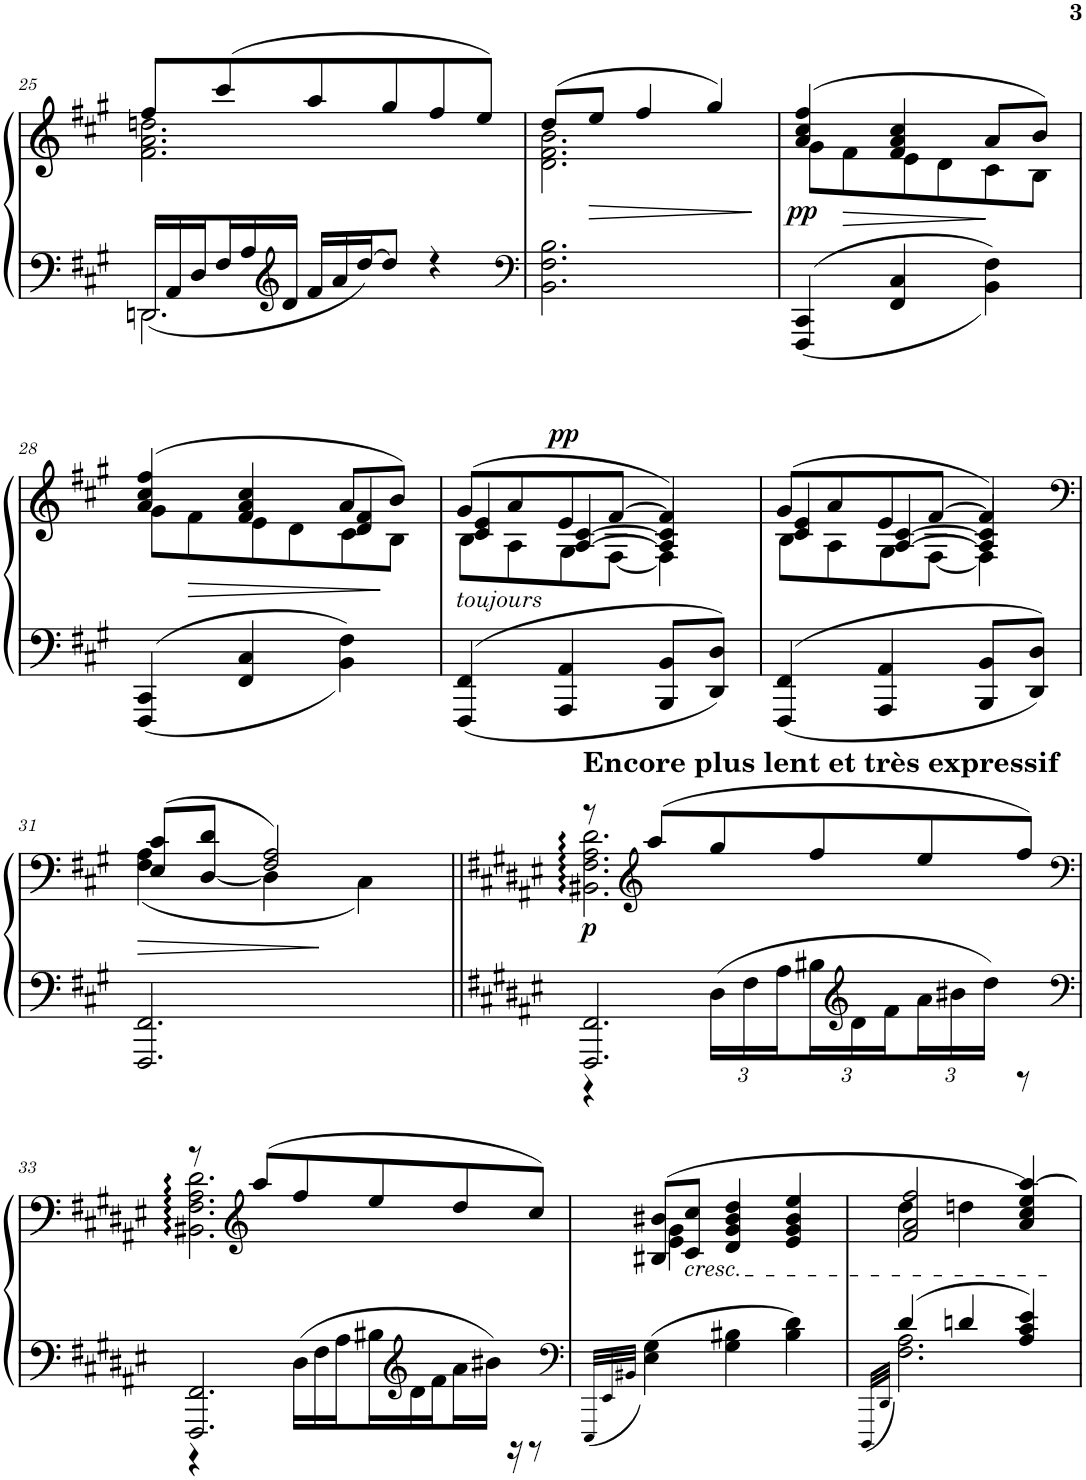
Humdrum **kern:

**kern	**kern	**dynam
*part1	*part1	*part1
*staff2	*staff1	*staff1/2
*I"Piano	*	*
*I'Pno.	*	*
!!LO:PB:g=z
*clefF4	*clefG2	*
*k[f#c#g#]	*k[f#c#g#]	*
*M3/4	*M3/4	*
*Xbrackettup	*	*
=25	=25	=25
*^	*^	*
24DD/LL	2.DDn\	8ff#/L	2.f#\ 2.a\ 2.ddn\	.
24AA/	.	.	.	.
24D/J	.	.	.	.
24F#/L	.	(8ccc#/	.	.
24A/	.	.	.	.
*clefG2	*	*	*	*
24d/JJ	.	.	.	.
24f#/LL	.	8aa/	.	.
24a/	.	.	.	.
[24dd/J	.	.	.	.
12.dd/J]	.	8gg#/	.	.
4r	.	8ff#/	.	.
.	.	8ee/J)	.	.
*v	*v	*	*	*
=26	=26	=26	=26
*clefF4	*	*	*
2.BB\ 2.F#\ 2.B\	(8dd/L	2.d\ 2.f#\ 2.b\	.
!	!	!	!LO:HP:b
.	8ee/J	.	>
.	4ff#/	.	.
.	4gg#/)	.	.
*	*v	*v	*
.	.	]
=27	=27	=27
*	*^	*
!	!	!	!LO:DY:b
4FFF#/ 4CC#/	(4a/ 4cc#/ 4ff#/	8g#\L	pp
!	!	!	!LO:HP:b
.	.	8f#\	>
4FF#/ 4C#/	4f#/ 4a/ 4cc#/	8e\	.
.	.	8d\	.
4BB\ 4F#\	8a/L	8c#\	.
.	8b/J)	8B\J	.
!!LO:LB:g=z
=28	=28	=28	=28
*	*	*^	*
4FFF#/ 4CC#/	(4a/ 4cc#/ 4ff#/	8g#\L	4ryy	.
!	!	!	!	!LO:HP:b
.	.	8f#\	.	>
4FF#/ 4C#/	4f#/ 4a/ 4cc#/	8e\	4ryy	.
.	.	8d\	.	.
4BB\ 4F#\	8a/L	8c#\	4d/ 4f#/	.
.	8b/J)	8B\J	.	]
=29	=29	=29	=29	=29
!	!LO:TX:b:i:t=toujours	!	!	!
4FFF#/ 4FF#/	(8g#/L	8B\L	4c#/ 4e/	.
.	8a/	8A\	.	.
!	!	!	!	!LO:DY:a
4AAA/ 4AA/	8e/	8G#\	[4A/ [4c#/	pp
.	[>8f#/J	[8F#\J	.	.
8BBB/ 8BB/L	4f#/])	4F#\]	4A/] 4c#/]	.
8DD/ 8D/J	.	.	.	.
=30	=30	=30	=30	=30
4FFF#/ 4FF#/	(8g#/L	8B\L	4c#/ 4e/	.
.	8a/	8A\	.	.
4AAA/ 4AA/	8e/	8G#\	[4A/ [4c#/	.
.	[>8f#/J	[8F#\J	.	.
8BBB/ 8BB/L	4f#/])	4F#\]	4A/] 4c#/]	.
8DD/ 8D/J	.	.	.	.
*	*v	*v	*v	*
!!LO:LB:g=z
=31	=31	=31
*	*clefF4	*
*	*^	*
2.FFF#/ 2.FF#/	(8E/ 8c#/L	(4F#\ 4A\	.
.	[<8D/ 8d/J	.	.
.	2F#/ 2A/)	4D\]	.
.	.	4C#\)	.
*	*v	*v	*
.	.	]
=32||	=32||	=32||
*k[f#c#g#d#a#e#]	*k[f#c#g#d#a#e#]	*
*^	*^	*
!	!	!LO:TX:a:B:t=Encore plus lent et très expressif	!	!
!	!	!	!	!LO:DY:b
2.FFF#/ 2.FF#/	4r	8r	2.BB#X\ 2.F#\ 2.A#\ 2.d#\	p
*	*	*clefG2	*	*
.	.	(8aa#/L	.	.
.	24D#\LL	8gg#/	.	.
.	24F#\	.	.	.
.	24A#\	.	.	.
.	24B#X\	8ff#/	.	.
*clefG2	*	*	*	*
.	24d#\	.	.	.
.	24f#\J	.	.	.
.	24a#\L	8ee#/	.	.
.	24b#X\	.	.	.
.	24dd#\JJ	.	.	.
.	8r	8ff#/J)	.	.
!!LO:LB:g=z	!!
=33	=33	=33	=33	=33
*clefF4	*	*clefF4	*	*
2.FFF#/ 2.FF#/	4r	8r	2.BB#X\ 2.F#\ 2.A#\ 2.d#\	.
*	*	*clefG2	*	*
.	.	(8aa#/L	.	.
.	24D#\LL	8ff#/	.	.
.	24F#\	.	.	.
.	24A#\	.	.	.
.	24B#X\	8ee#/	.	.
*clefG2	*	*	*	*
.	24d#\	.	.	.
.	24f#\J	.	.	.
*	*brackettup	*	*	*
.	24a#\L	8dd#/	.	.
.	24b#X\JJ	.	.	.
.	24r	.	.	.
.	8r	8cc#/J)	.	.
*v	*v	*	*	*
=34	=34	=34	=34
*clefF4	*	*	*
32qEEE#/LLL	.	.	.
32qEE#/	.	.	.
32qBB#X/JJJ	.	.	.
4E#\ 4G#\	(8B#X/ 8b#X/L	4e#\ 4g#\	.
!	!LO:TX:b:i:t=cresc.	!	!
.	8c#/ 8cc#/J	.	.
4G#\ 4B#X\	4d#/ 4g#/ 4b#/ 4dd#/	4ryy	.
4B#\ 4d#\	4e#/ 4g#/ 4b#/ 4ee#/	4ryy	.
=35	=35	=35	=35
*^	*	*	*
.	32qDDD#/LLL	.	.	.
.	32qDD#/JJJ	.	.	.
4d#/	2.F#\ 2.A#\	2f#/ 2a#/ 2ff#/	4dd#\	.
4dn/	.	.	4ddn\	.
4A#/ 4c#/ 4e#/	.	4ryy)	4a#/ 4cc#/ 4ee#/ [4aa#/	.
*v	*v	*	*	*
*	*v	*v	*
=	=	=
*-	*-	*-
